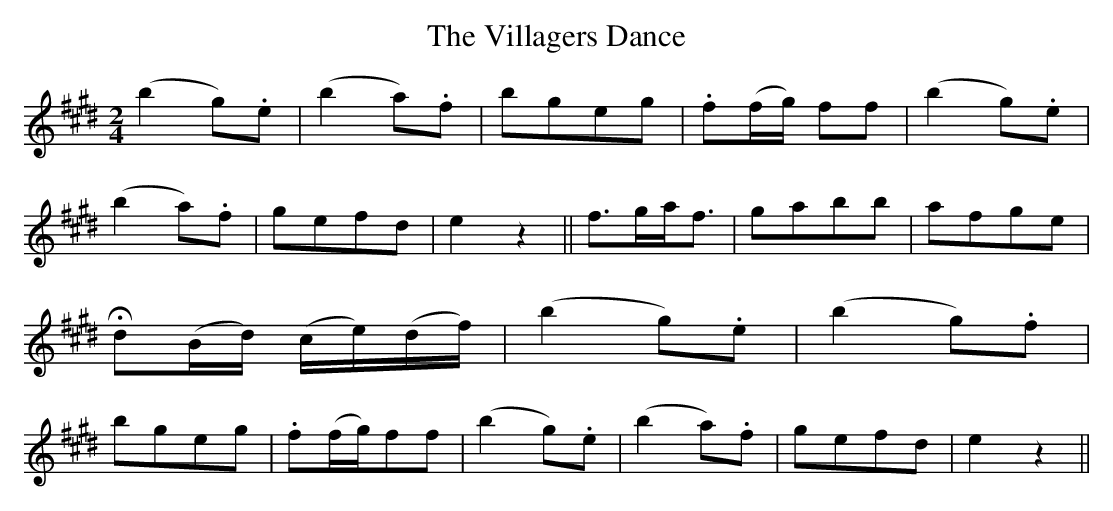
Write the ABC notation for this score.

X:1
T:Villagers Dance, The
M:2/4
L:1/8
K:E
(b2 g).e|(b2 a).f|bgeg|.f(f/g/) ff|(b2 g).e|
(b2a).f|gefd|e2 z2||f>ga<f|gabb|afge|
!fermata!d(B/d/) (c/e/)(d/f/)|(b2 g).e|(b2 g).f|
bgeg|.f(f/g/)ff|(b2g).e|(b2a).f|gefd|e2z2||
